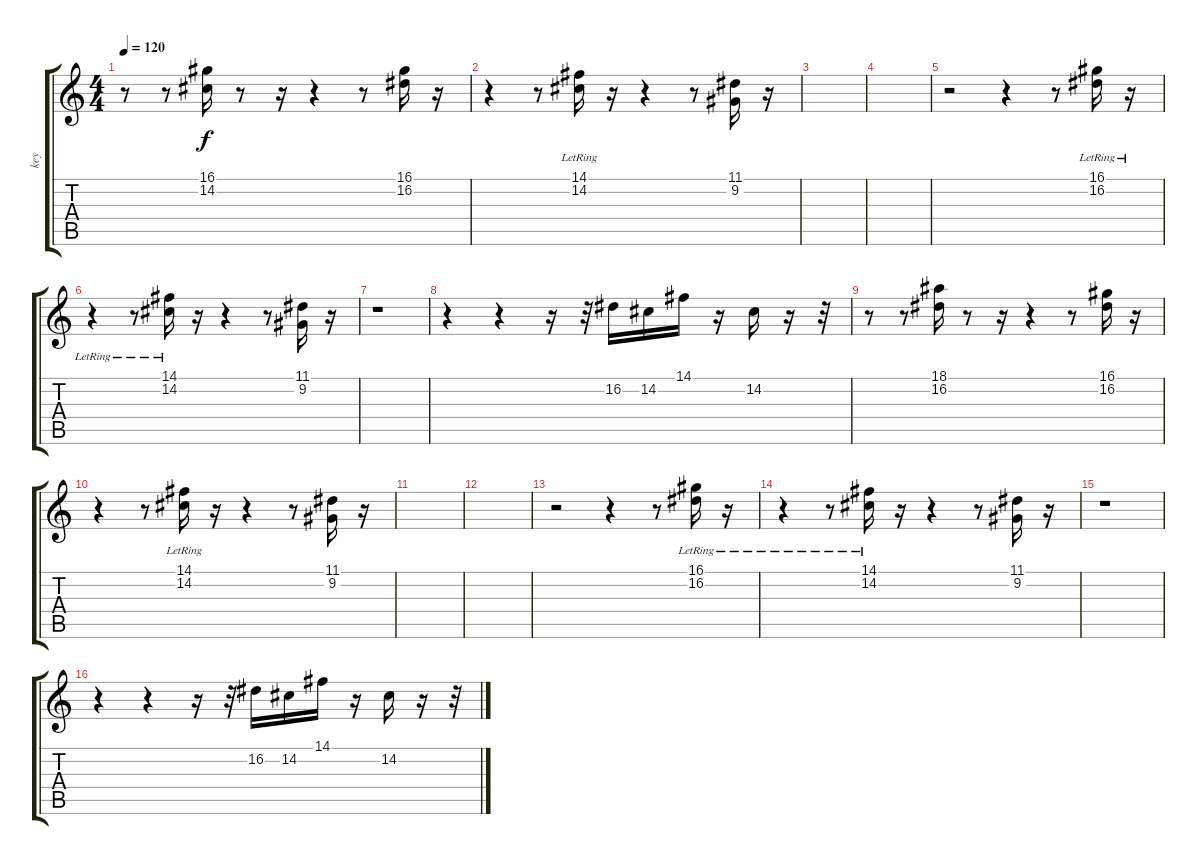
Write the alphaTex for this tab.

\track ("key" "key") {instrument stringensemble1}
\staff {score tabs}
\tuning (E4 B3 G3 D3 A2 E2) {hide}
\ts (4 4)
\tempo 120
\clef g2
\ks c
r.8{dy f} r.8 (16.1 14.2).16 r.8 r.16 r.4 r.8 (16.1 16.2).16 r.16 |
r.4 r.8 (14.1{lr} 14.2{lr}).16 r.16 r.4 r.8 (11.1 9.2).16 r.16 |
|
|
r.2 r.4 r.8 (16.1{lr} 16.2{lr}).16 r.16 |
r.4 r.8 (14.1{lr} 14.2{lr}).16 r.16 r.4 r.8 (11.1 9.2).16 r.16 |
r.1 |
r.4 r.4 r.16 r.32 16.2.16 14.2.16 14.1.16 r.16 14.2.16 r.16 r.32 |
r.8 r.8 (18.1 16.2).16 r.8 r.16 r.4 r.8 (16.1 16.2).16 r.16 |
r.4 r.8 (14.1{lr} 14.2{lr}).16 r.16 r.4 r.8 (11.1 9.2).16 r.16 |
|
|
r.2 r.4 r.8 (16.1{lr} 16.2{lr}).16 r.16 |
r.4 r.8 (14.1{lr} 14.2{lr}).16 r.16 r.4 r.8 (11.1 9.2).16 r.16 |
r.1 |
r.4 r.4 r.16 r.32 16.2.16 14.2.16 14.1.16 r.16 14.2.16 r.16 r.32
